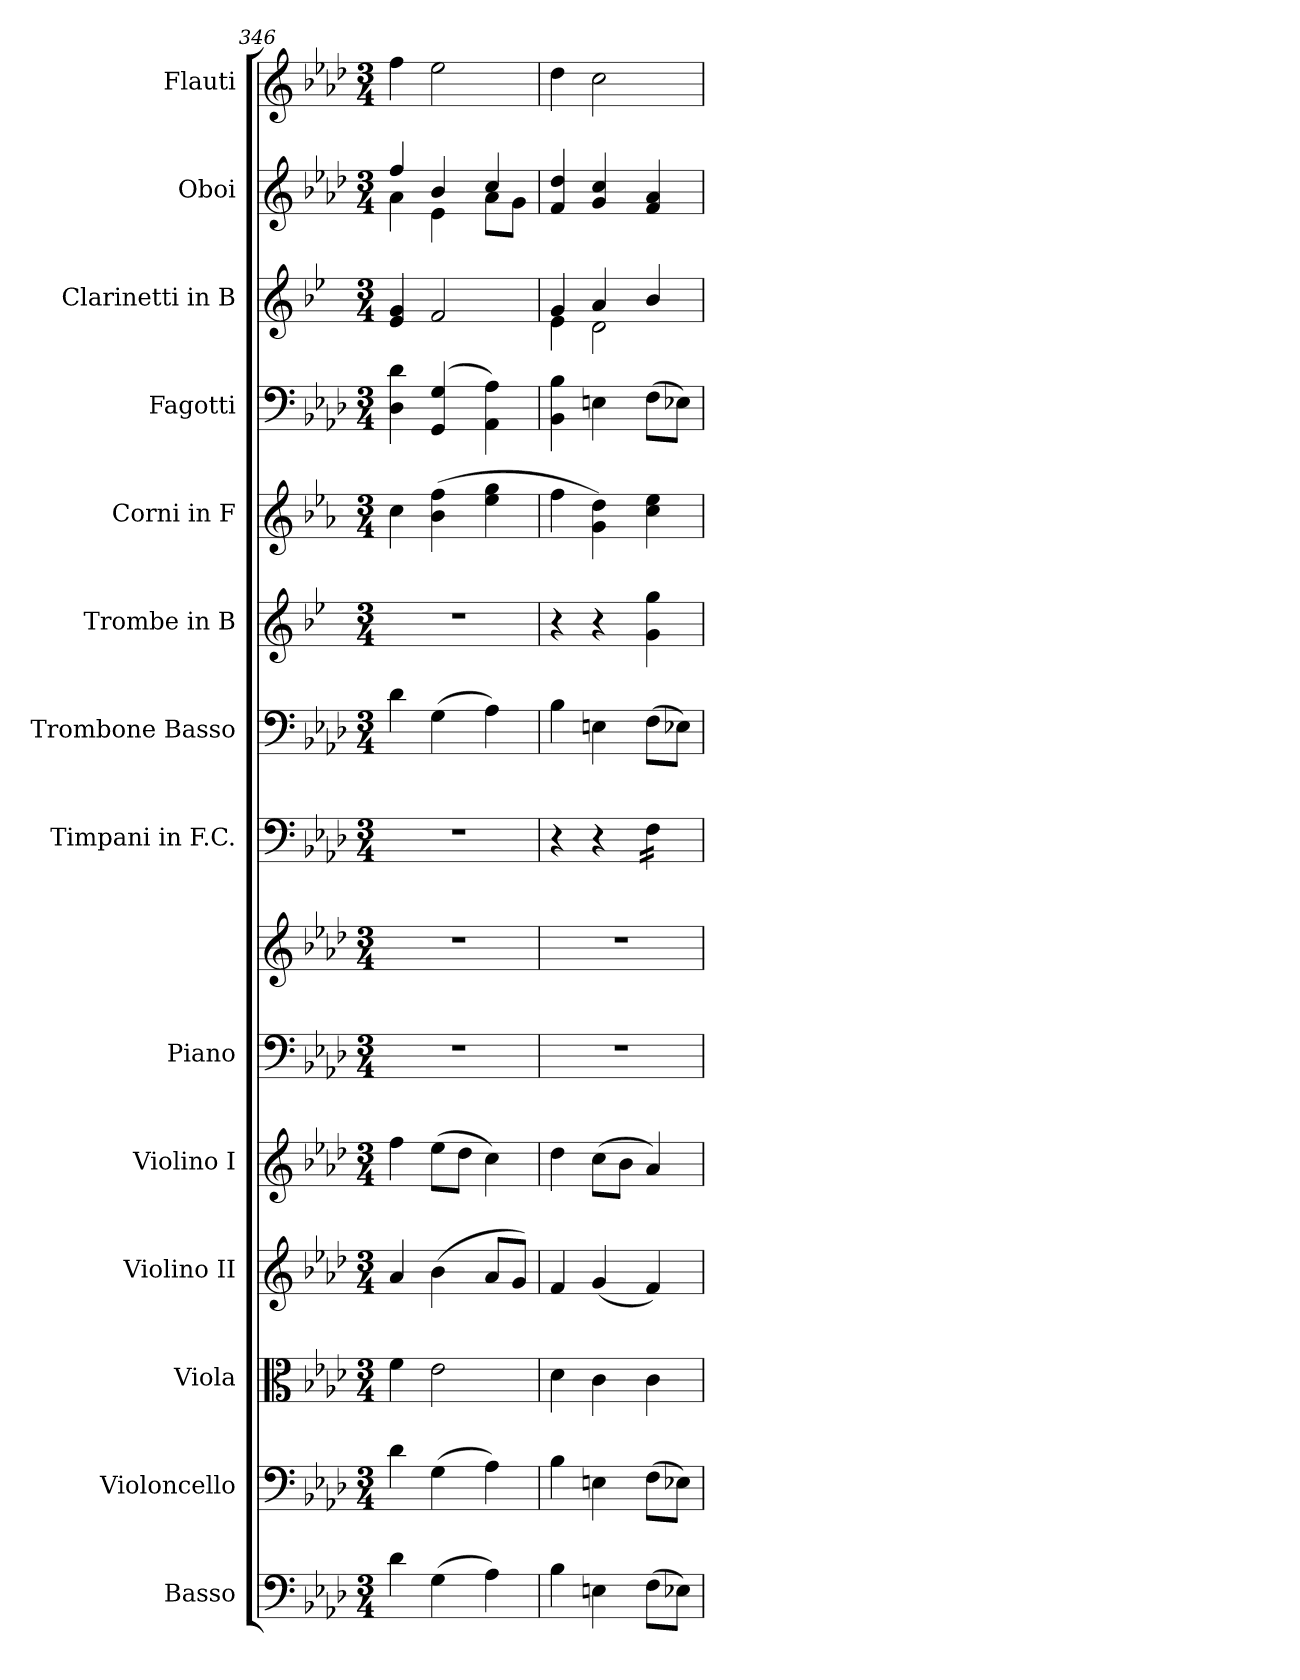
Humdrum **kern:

**kern	**kern	**kern	**kern	**kern	**kern	**kern	**kern	**kern	**kern	**kern	**kern	**kern	**kern	**kern
*part14	*part13	*part12	*part11	*part10	*part9	*part9	*part8	*part7	*part6	*part5	*part4	*part3	*part2	*part1
*staff15	*staff14	*staff13	*staff12	*staff11	*staff10	*staff9	*staff8	*staff7	*staff6	*staff5	*staff4	*staff3	*staff2	*staff1
*I"Basso	*I"Violoncello	*I"Viola	*I"Violino II	*I"Violino I	*I"Piano	*	*I"Timpani in F.C.	*I"Trombone Basso	*I"Trombe in B	*I"Corni in F	*I"Fagotti	*I"Clarinetti in B	*I"Oboi	*I"Flauti
*	*	*	*	*	*I'Pno.	*	*I'Timp.	*	*	*	*	*	*I'Ob.	*I'Fl.
*clefF4	*clefF4	*clefC3	*clefG2	*clefG2	*clefF4	*clefG2	*clefF4	*clefF4	*clefG2	*clefG2	*clefF4	*clefG2	*clefG2	*clefG2
*ITrd7c12	*	*	*	*	*	*	*	*	*ITrd1c2	*ITrd4c7	*	*ITrd1c2	*	*
*k[b-e-a-d-]	*k[b-e-a-d-]	*k[b-e-a-d-]	*k[b-e-a-d-]	*k[b-e-a-d-]	*k[b-e-a-d-]	*k[b-e-a-d-]	*k[b-e-a-d-]	*k[b-e-a-d-]	*k[b-e-a-d-]	*k[b-e-a-d-]	*k[b-e-a-d-]	*k[b-e-a-d-]	*k[b-e-a-d-]	*k[b-e-a-d-]
*M3/4	*M3/4	*M3/4	*M3/4	*M3/4	*M3/4	*M3/4	*M3/4	*M3/4	*M3/4	*M3/4	*M3/4	*M3/4	*M3/4	*M3/4
=346	=346	=346	=346	=346	=346	=346	=346	=346	=346	=346	=346	=346	=346	=346
*	*	*	*	*	*	*	*	*	*	*	*	*	*^	*
4D-\	4d-\	4f\	4a-/	4ff\	2.r	2.r	2.r	4d-\	2.r	4f\	4D-\ 4d-\	4d-/ 4f/	4ff/	4a-\	4ff\
(>4GG\	(>4G\	2e-\	(<4b-\	(>8ee-\L	.	.	.	(>4G\	.	(>4e-\ 4b-\	(>4GG/ 4G/	2e-/	4b-/	4e-\	2ee-\
.	.	.	.	8dd-\J	.	.	.	.	.	.	.	.	.	.	.
4AA-\)	4A-\)	.	8a-/L	4cc\)	.	.	.	4A-\)	.	4a-\ 4cc\	4AA-\ 4A-\)	.	4cc/	8a-\L	.
.	.	.	8g/J)	.	.	.	.	.	.	.	.	.	.	8g\J	.
*	*	*	*	*	*	*	*	*	*	*	*	*	*v	*v	*
=347	=347	=347	=347	=347	=347	=347	=347	=347	=347	=347	=347	=347	=347	=347
*	*	*	*	*	*	*	*	*	*	*	*	*^	*	*
4BB-\	4B-\	4d-\	4f/	4dd-\	2.r	2.r	4r	4B-\	4r	4b-\	4BB-\ 4B-\	4f/	4d-\	4f/ 4dd-/	4dd-\
4EEn\	4En\	4c\	(<4g/	(>8cc\L	.	.	4r	4En\	4r	4c\ 4g\)	4En\	4g/	2c\	4g/ 4cc/	2cc\
.	.	.	.	8b-\J	.	.	.	.	.	.	.	.	.	.	.
*	*	*	*	*	*	*	*tremolo	*	*	*	*	*	*	*	*
(>8FF\L	(>8F\L	4c\	4f/)	4a-/)	.	.	16F\LL	(>8F\L	4f\ 4ff\	4f\ 4a-\	(>8F\L	4a-/	.	4f/ 4a-/	.
.	.	.	.	.	.	.	16F\	.	.	.	.	.	.	.	.
8EE-X\J)	8E-X\J)	.	.	.	.	.	16F\	8E-X\J)	.	.	8E-X\J)	.	.	.	.
.	.	.	.	.	.	.	16F\JJ	.	.	.	.	.	.	.	.
*	*	*	*	*	*	*	*Xtremolo	*	*	*	*	*	*	*	*
*	*	*	*	*	*	*	*	*	*	*	*	*v	*v	*	*
=	=	=	=	=	=	=	=	=	=	=	=	=	=	=
*-	*-	*-	*-	*-	*-	*-	*-	*-	*-	*-	*-	*-	*-	*-
